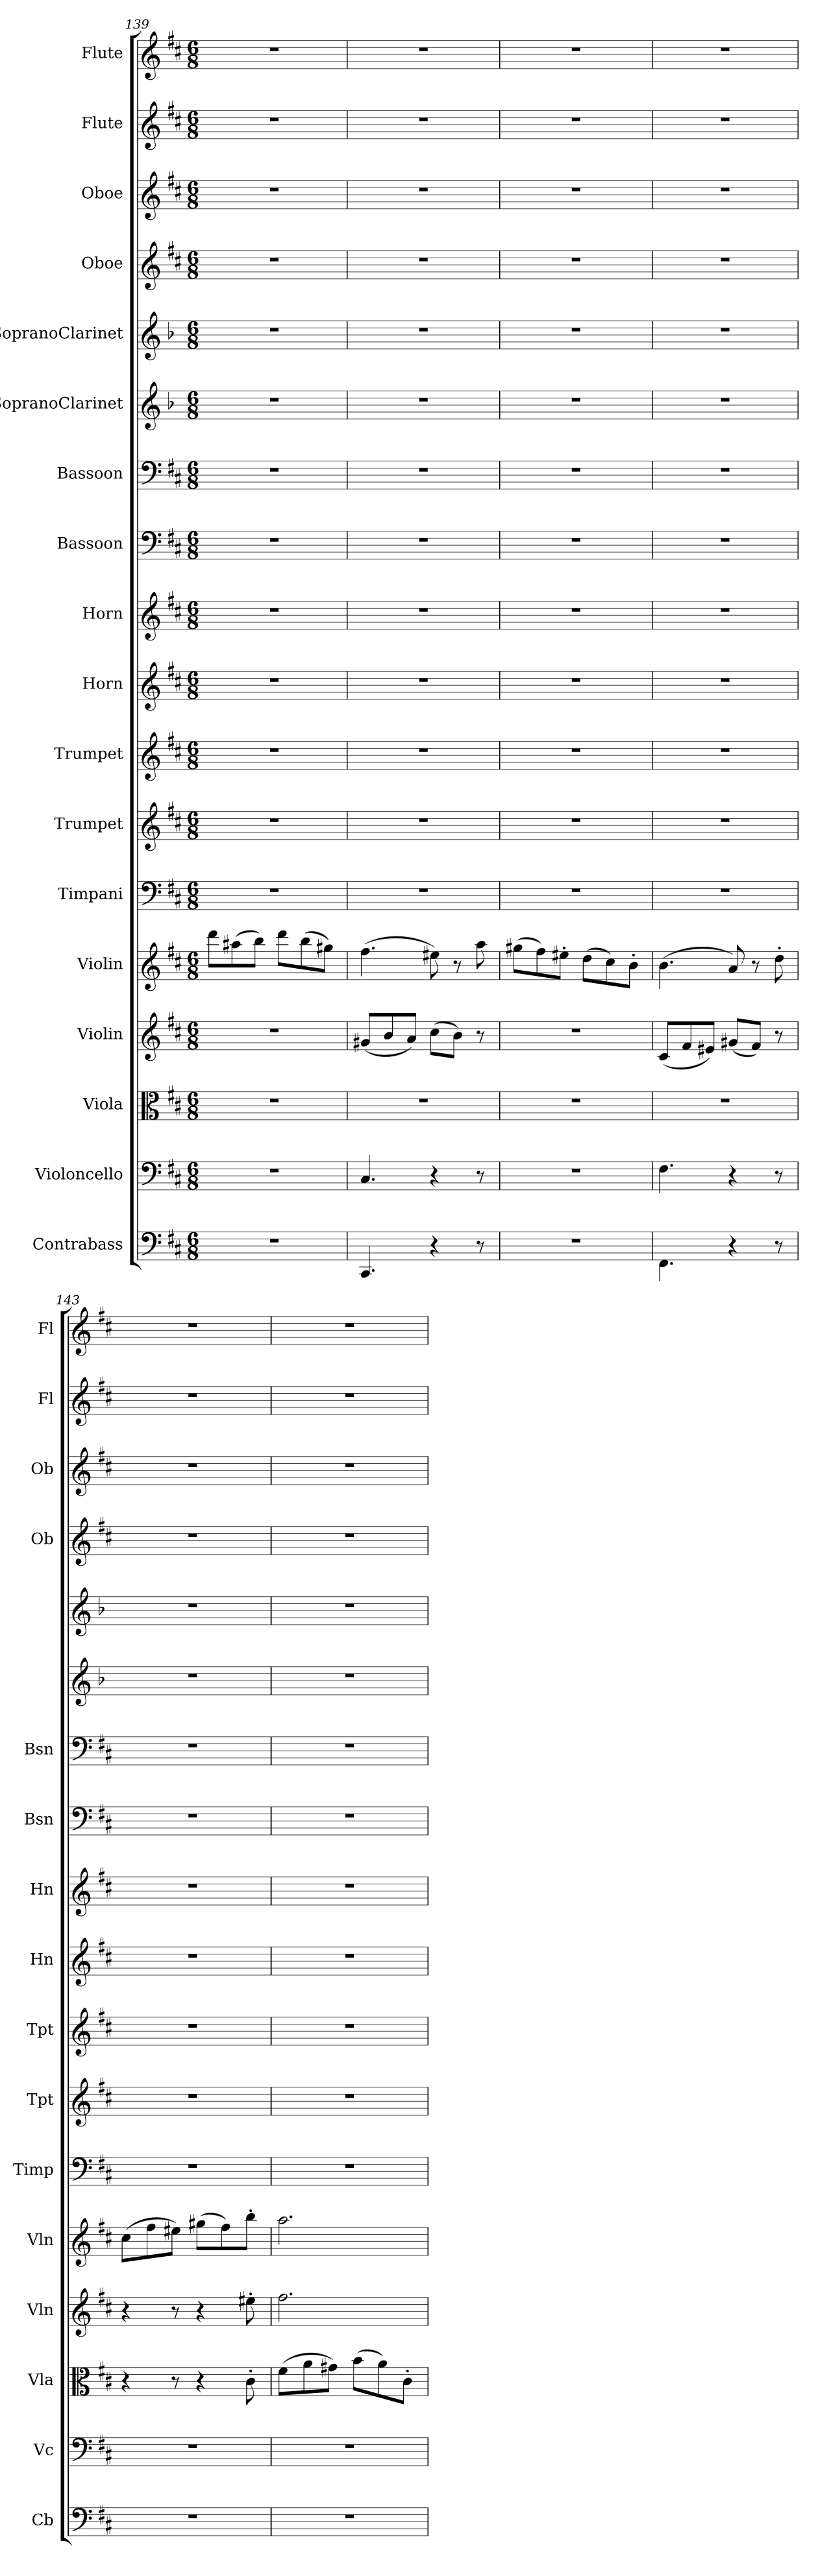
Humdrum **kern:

**kern	**kern	**kern	**kern	**kern	**kern	**kern	**kern	**kern	**kern	**kern	**kern	**kern	**kern	**kern	**kern	**kern	**kern
*part18	*part17	*part16	*part15	*part14	*part13	*part12	*part11	*part10	*part9	*part8	*part7	*part6	*part5	*part4	*part3	*part2	*part1
*staff18	*staff17	*staff16	*staff15	*staff14	*staff13	*staff12	*staff11	*staff10	*staff9	*staff8	*staff7	*staff6	*staff5	*staff4	*staff3	*staff2	*staff1
*I"Contrabass	*I"Violoncello	*I"Viola	*I"Violin	*I"Violin	*I"Timpani	*I"Trumpet	*I"Trumpet	*I"Horn	*I"Horn	*I"Bassoon	*I"Bassoon	*I"SopranoClarinet	*I"SopranoClarinet	*I"Oboe	*I"Oboe	*I"Flute	*I"Flute
*I'Cb	*I'Vc	*I'Vla	*I'Vln	*I'Vln	*I'Timp	*I'Tpt	*I'Tpt	*I'Hn	*I'Hn	*I'Bsn	*I'Bsn	*	*	*I'Ob	*I'Ob	*I'Fl	*I'Fl
*clefF4	*clefF4	*clefC3	*clefG2	*clefG2	*clefF4	*clefG2	*clefG2	*clefG2	*clefG2	*clefF4	*clefF4	*clefG2	*clefG2	*clefG2	*clefG2	*clefG2	*clefG2
*k[f#c#]	*k[f#c#]	*k[f#c#]	*k[f#c#]	*k[f#c#]	*k[f#c#]	*k[f#c#]	*k[f#c#]	*k[f#c#]	*k[f#c#]	*k[f#c#]	*k[f#c#]	*k[b-]	*k[b-]	*k[f#c#]	*k[f#c#]	*k[f#c#]	*k[f#c#]
*M6/8	*M6/8	*M6/8	*M6/8	*M6/8	*M6/8	*M6/8	*M6/8	*M6/8	*M6/8	*M6/8	*M6/8	*M6/8	*M6/8	*M6/8	*M6/8	*M6/8	*M6/8
=139	=139	=139	=139	=139	=139	=139	=139	=139	=139	=139	=139	=139	=139	=139	=139	=139	=139
2.r	2.r	2.r	2.r	8ddd\L	2.r	2.r	2.r	2.r	2.r	2.r	2.r	2.r	2.r	2.r	2.r	2.r	2.r
.	.	.	.	(8aa#X\	.	.	.	.	.	.	.	.	.	.	.	.	.
.	.	.	.	8bb\J)	.	.	.	.	.	.	.	.	.	.	.	.	.
.	.	.	.	8ddd\L	.	.	.	.	.	.	.	.	.	.	.	.	.
.	.	.	.	(8bb\	.	.	.	.	.	.	.	.	.	.	.	.	.
.	.	.	.	8gg#X\J)	.	.	.	.	.	.	.	.	.	.	.	.	.
=140	=140	=140	=140	=140	=140	=140	=140	=140	=140	=140	=140	=140	=140	=140	=140	=140	=140
4.CC#/	4.C#/	2.r	(8g#X/L	(4.ff#\	2.r	2.r	2.r	2.r	2.r	2.r	2.r	2.r	2.r	2.r	2.r	2.r	2.r
.	.	.	8b/	.	.	.	.	.	.	.	.	.	.	.	.	.	.
.	.	.	8a/J)	.	.	.	.	.	.	.	.	.	.	.	.	.	.
4r	4r	.	(8cc#\L	8ee#X\)	.	.	.	.	.	.	.	.	.	.	.	.	.
.	.	.	8b\J)	8r	.	.	.	.	.	.	.	.	.	.	.	.	.
8r	8r	.	8r	8aa\	.	.	.	.	.	.	.	.	.	.	.	.	.
=141	=141	=141	=141	=141	=141	=141	=141	=141	=141	=141	=141	=141	=141	=141	=141	=141	=141
2.r	2.r	2.r	2.r	(8gg#X\L	2.r	2.r	2.r	2.r	2.r	2.r	2.r	2.r	2.r	2.r	2.r	2.r	2.r
.	.	.	.	8ff#\)	.	.	.	.	.	.	.	.	.	.	.	.	.
.	.	.	.	8ee#X'\J	.	.	.	.	.	.	.	.	.	.	.	.	.
.	.	.	.	(8dd\L	.	.	.	.	.	.	.	.	.	.	.	.	.
.	.	.	.	8cc#\)	.	.	.	.	.	.	.	.	.	.	.	.	.
.	.	.	.	8b'\J	.	.	.	.	.	.	.	.	.	.	.	.	.
=142	=142	=142	=142	=142	=142	=142	=142	=142	=142	=142	=142	=142	=142	=142	=142	=142	=142
4.FF#\	4.F#\	2.r	(8c#/L	(4.b\	2.r	2.r	2.r	2.r	2.r	2.r	2.r	2.r	2.r	2.r	2.r	2.r	2.r
.	.	.	8f#/	.	.	.	.	.	.	.	.	.	.	.	.	.	.
.	.	.	8e#X/J)	.	.	.	.	.	.	.	.	.	.	.	.	.	.
4r	4r	.	(8g#X/L	8a/)	.	.	.	.	.	.	.	.	.	.	.	.	.
.	.	.	8f#/J)	8r	.	.	.	.	.	.	.	.	.	.	.	.	.
8r	8r	.	8r	8dd'\	.	.	.	.	.	.	.	.	.	.	.	.	.
=143	=143	=143	=143	=143	=143	=143	=143	=143	=143	=143	=143	=143	=143	=143	=143	=143	=143
2.r	2.r	4r	4r	(8cc#\L	2.r	2.r	2.r	2.r	2.r	2.r	2.r	2.r	2.r	2.r	2.r	2.r	2.r
.	.	.	.	8ff#\	.	.	.	.	.	.	.	.	.	.	.	.	.
.	.	8r	8r	8ee#X\J)	.	.	.	.	.	.	.	.	.	.	.	.	.
.	.	4r	4r	(8gg#X\L	.	.	.	.	.	.	.	.	.	.	.	.	.
.	.	.	.	8ff#\)	.	.	.	.	.	.	.	.	.	.	.	.	.
.	.	8c#'\	8ee#X'\	8bb'\J	.	.	.	.	.	.	.	.	.	.	.	.	.
=144	=144	=144	=144	=144	=144	=144	=144	=144	=144	=144	=144	=144	=144	=144	=144	=144	=144
2.r	2.r	(8f#\L	2.ff#\	2.aa\	2.r	2.r	2.r	2.r	2.r	2.r	2.r	2.r	2.r	2.r	2.r	2.r	2.r
.	.	8a\	.	.	.	.	.	.	.	.	.	.	.	.	.	.	.
.	.	8g#X\J)	.	.	.	.	.	.	.	.	.	.	.	.	.	.	.
.	.	(8b\L	.	.	.	.	.	.	.	.	.	.	.	.	.	.	.
.	.	8a\)	.	.	.	.	.	.	.	.	.	.	.	.	.	.	.
.	.	8c#'\J	.	.	.	.	.	.	.	.	.	.	.	.	.	.	.
=	=	=	=	=	=	=	=	=	=	=	=	=	=	=	=	=	=
*-	*-	*-	*-	*-	*-	*-	*-	*-	*-	*-	*-	*-	*-	*-	*-	*-	*-
